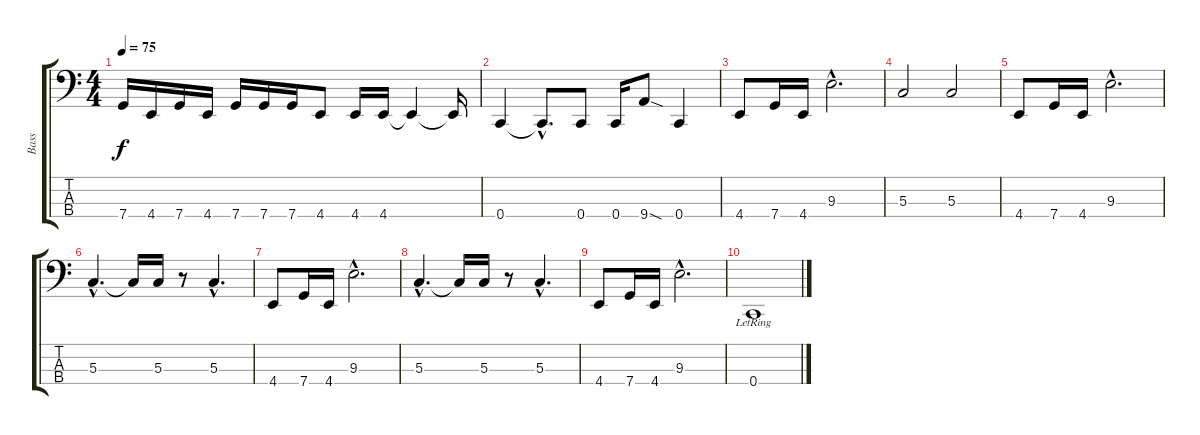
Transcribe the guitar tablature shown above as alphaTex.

\track ("Bass" "Bass") {instrument electricbasspick}
\staff {score tabs}
\tuning (F2 C2 G1 C1) {hide}
\ts (4 4)
\tempo 75
\clef f4
\ks c
7.4.16{dy f} 4.4.16 7.4.16 4.4.16 7.4.16 7.4.16 7.4.16 4.4.8 4.4.16 4.4.16 4.4{t}.4 4.4{t}.16 |
0.4.4 0.4{hac t}.8{d} 0.4.8 0.4.16 9.4{sod}.8 0.4.4 |
4.4.8 7.4.16 4.4.16 9.3{hac}.2{d} |
5.3.2 5.3.2 |
4.4.8 7.4.16 4.4.16 9.3{hac}.2{d} |
5.3{hac}.4{d} 5.3{t}.16 5.3.16 r.8 5.3{hac}.4{d} |
4.4.8 7.4.16 4.4.16 9.3{hac}.2{d} |
5.3{hac}.4{d} 5.3{t}.16 5.3.16 r.8 5.3{hac}.4{d} |
4.4.8 7.4.16 4.4.16 9.3{hac}.2{d} |
0.4{lr}.1{volume 2}
